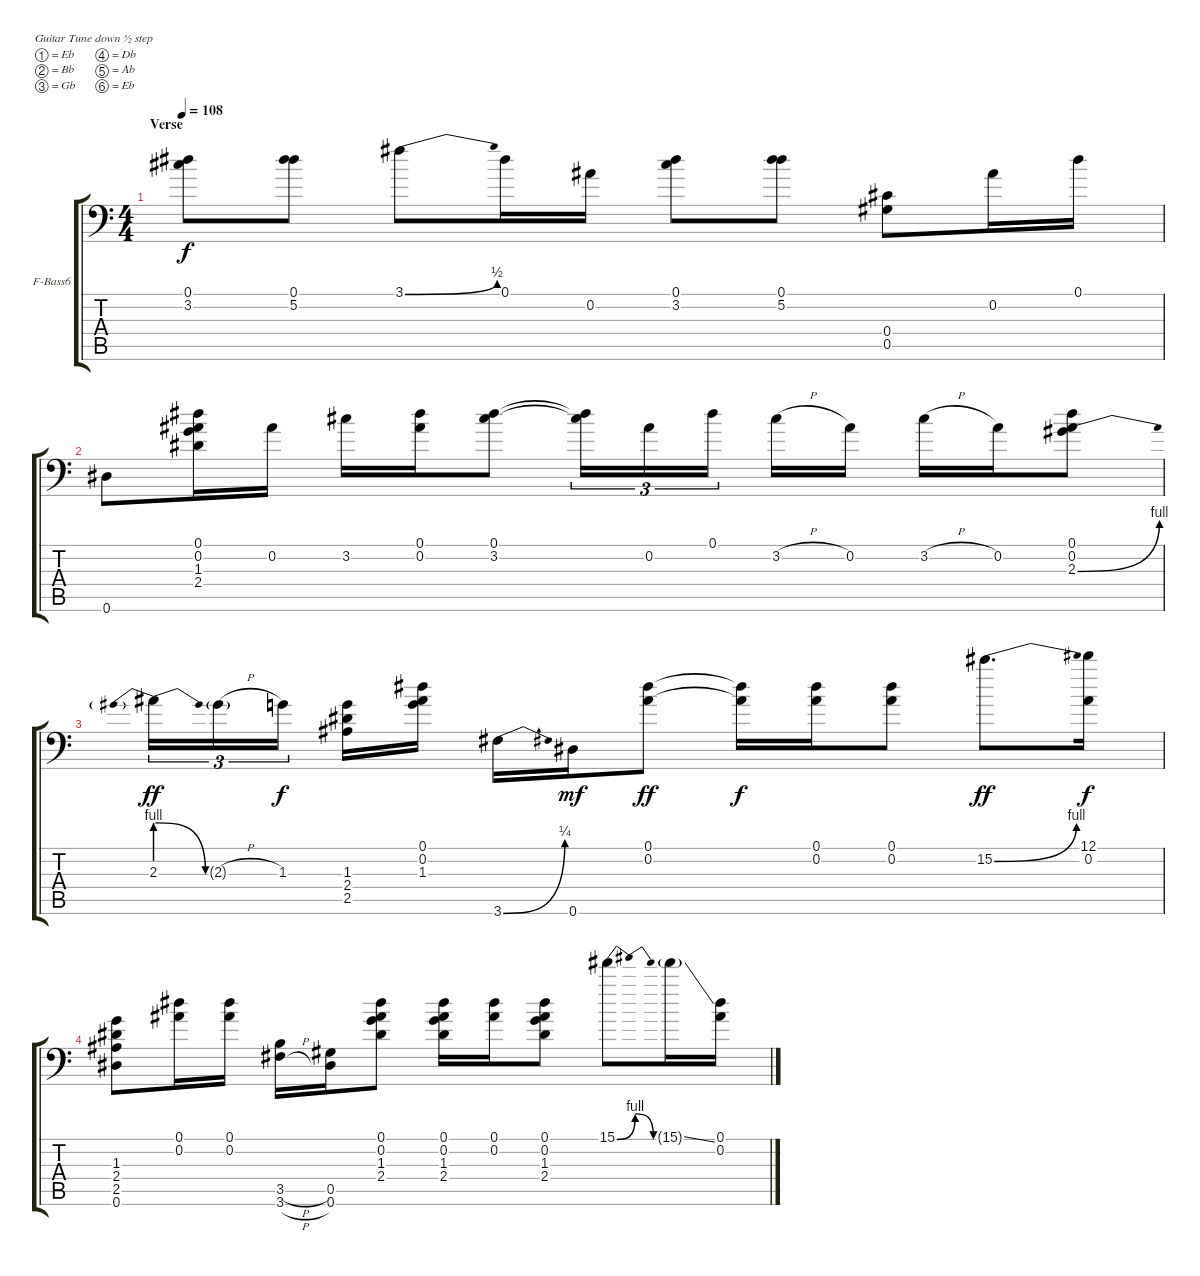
\bracketExtendMode groupsimilarinstruments
\firstSystemTrackNameOrientation horizontal
\otherSystemsTrackNameOrientation horizontal
\track ("Overdub" "F-Bass6") {instrument fretlessbass}
\staff {score tabs}
\tuning (Eb4 Bb3 Gb3 Db3 Ab2 Eb2)
\ts (4 4)
\section ("" "Verse")
\tempo 108
\clef f4
\ks c
(0.1 3.2).8{dy f} (0.1 5.2).8 3.1{be (bend 0 0 60 2)}.8 0.1.16 0.2.16 (0.1 3.2).8 (0.1 5.2).8 (0.4 0.5).8 0.2.16 0.1.16 |
0.6.8 (0.1 0.2 1.3 2.4).16 0.2.16 3.2.16 (0.1 0.2).16 (0.1 3.2).8 (0.1{t} 3.2{t}).16{tu (3 2)} 0.2.16{tu (3 2)} 0.1.16{tu (3 2)} 3.2{h}.16 0.2.16 3.2{h}.16 0.2.16 (0.1 0.2 2.3{be (bend 0 0 60 4)}).8 |
2.3{be (prebendrelease 0 4 60 0)}.16{tu (3 2) dy ff} 2.3{h g}.16{tu (3 2)} 1.3.16{tu (3 2) dy f} (1.3 2.4 2.5).16 (0.1 0.2 1.3).16 3.6{be (bend 0 0 60 1)}.16 0.6.16{dy mf} (0.1 0.2).8{dy ff} (0.1{t} 0.2{t}).16{dy f} (0.1 0.2).16 (0.1 0.2).8 15.2{be (bend 0 0 60 4)}.8{d dy ff} (12.1 0.2).16{dy f} |
(1.3 2.4 2.5 0.6).8 (0.1 0.2).16 (0.1 0.2).16 (3.5{h} 3.6{h}).16 (0.5 0.6).16 (0.1 0.2 1.3 2.4).8 (0.1 0.2 1.3 2.4).16 (0.1 0.2).16 (0.1 0.2 1.3 2.4).8 15.1{be (bendrelease 0 0 30 4 30 4 60 0)}.8 15.1{ss g}.16 (0.1 0.2).16
